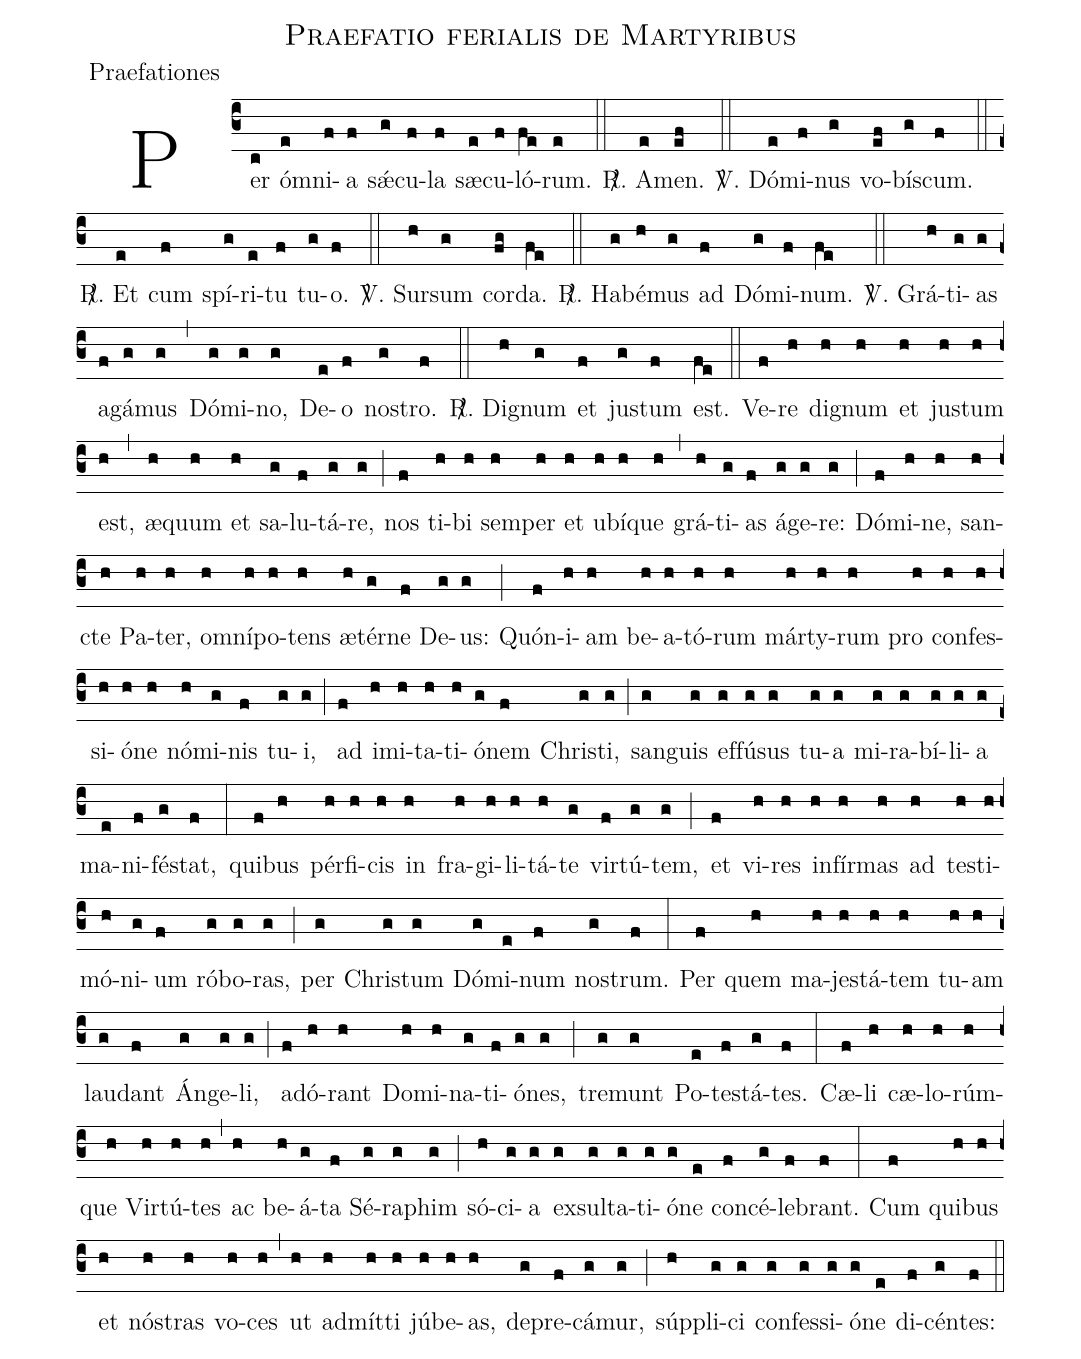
name:Praefatio ferialis de Martyribus;
office-part:Praefationes;
%%
(c3)Per(c) óm(e)ni(f)a(f) sǽ(g)cu(f)la(f) sæ(e)cu(f)ló(fe)rum.(e) (::)   <sp>R/</sp>. A(e)men.(ef) (::)

<sp>V/</sp>. Dó(e)mi(f)nus(g) vo(ef)bí(g)scum.(f) (::)   <sp>R/</sp>. Et(e) cum(f) spí(g)ri(e)tu(f) tu(g)o.(f) (::)

<sp>V/</sp>. Sur(h)sum(g) cor(fg)da.(fe) (::)   <sp>R/</sp>. Ha(g)bé(h)mus(g) ad(f) Dó(g)mi(f)num.(fe) (::)

<sp>V/</sp>. Grá(h)ti(g)as(g) a(f)gá(g)mus(g) (,) Dó(g)mi(g)no,(g) De(e)o(f) no(g)stro.(f) (::)   <sp>R/</sp>. Di(h)gnum(g) et(f) ju(g)stum(f) est.(fe) (::)

Ve(f)re(h) di(h)gnum(h) et(h) ju(h)stum(h) est,(h) (,) æ(h)quum(h) et(h) sa(g)lu(f)tá(g)re,(g) (;)
nos(f) ti(h)bi(h) sem(h)per(h) et(h) u(h)bí(h)que(h) (,) grá(h)ti(g)as(f) á(g)ge(g)re:(g) (;)
Dó(f)mi(h)ne,(h) san(h)cte(h) Pa(h)ter,(h) om(h)ní(h)po(h)tens(h) æ(h)tér(g)ne(f) De(g)us:(g) (;)

Quón(f)i(h)am(h) be(h)a(h)tó(h)rum(h) már(h)ty(h)rum(h) pro(h) con(h)fes(h)si(h)ó(h)ne(h) nó(h)mi(g)nis(f) tu(g)i,(g) (;)
ad(f) i(h)mi(h)ta(h)ti(h)ó(g)nem(f) Chris(g)ti,(g) (;)
san(g)guis(g) ef(g)fú(g)sus(g) tu(g)a(g) mi(g)ra(g)bí(g)li(g)a(g) ma(e)ni(f)fés(g)tat,(f) (:)
qui(f)bus(h) pér(h)fi(h)cis(h) in(h) fra(h)gi(h)li(h)tá(h)te(g) vir(f)tú(g)tem,(g) (;)
et(f) vi(h)res(h) in(h)fír(h)mas(h) ad(h) tes(h)ti(h)mó(h)ni(g)um(f) ró(g)bo(g)ras,(g) (;)
per(g) Chris(g)tum(g) Dó(g)mi(e)num(f) nos(g)trum.(f) (:)

Per(f) quem(h) ma(h)je(h)stá(h)tem(h) tu(h)am(h) lau(g)dant(f) Án(g)ge(g)li,(g) (;)
a(f)dó(h)rant(h) Do(h)mi(h)na(g)ti(f)ó(g)nes,(g) (;) tre(g)munt(g) Po(e)te(f)stá(g)tes.(f) (:)

Cæ(f)li(h) cæ(h)lo(h)rúm(h)que(h) Vir(h)tú(h)tes(h) (,) ac(h) be(h)á(g)ta(f) Sé(g)ra(g)phim(g) (;)
só(h)ci(g)a(g) ex(g)sul(g)ta(g)ti(g)ó(g)ne(e) con(f)cé(g)le(f)brant.(f) (:)

Cum(f) qui(h)bus(h) et(h) nó(h)stras(h) vo(h)ces(h) (,) ut(h) ad(h)mít(h)ti(h) jú(h)be(h)as,(h) de(g)pre(f)cá(g)mur,(g) (;)
súp(h)pli(g)ci(g) con(g)fes(g)si(g)ó(g)ne(e) di(f)cén(g)tes:(f) (::)
